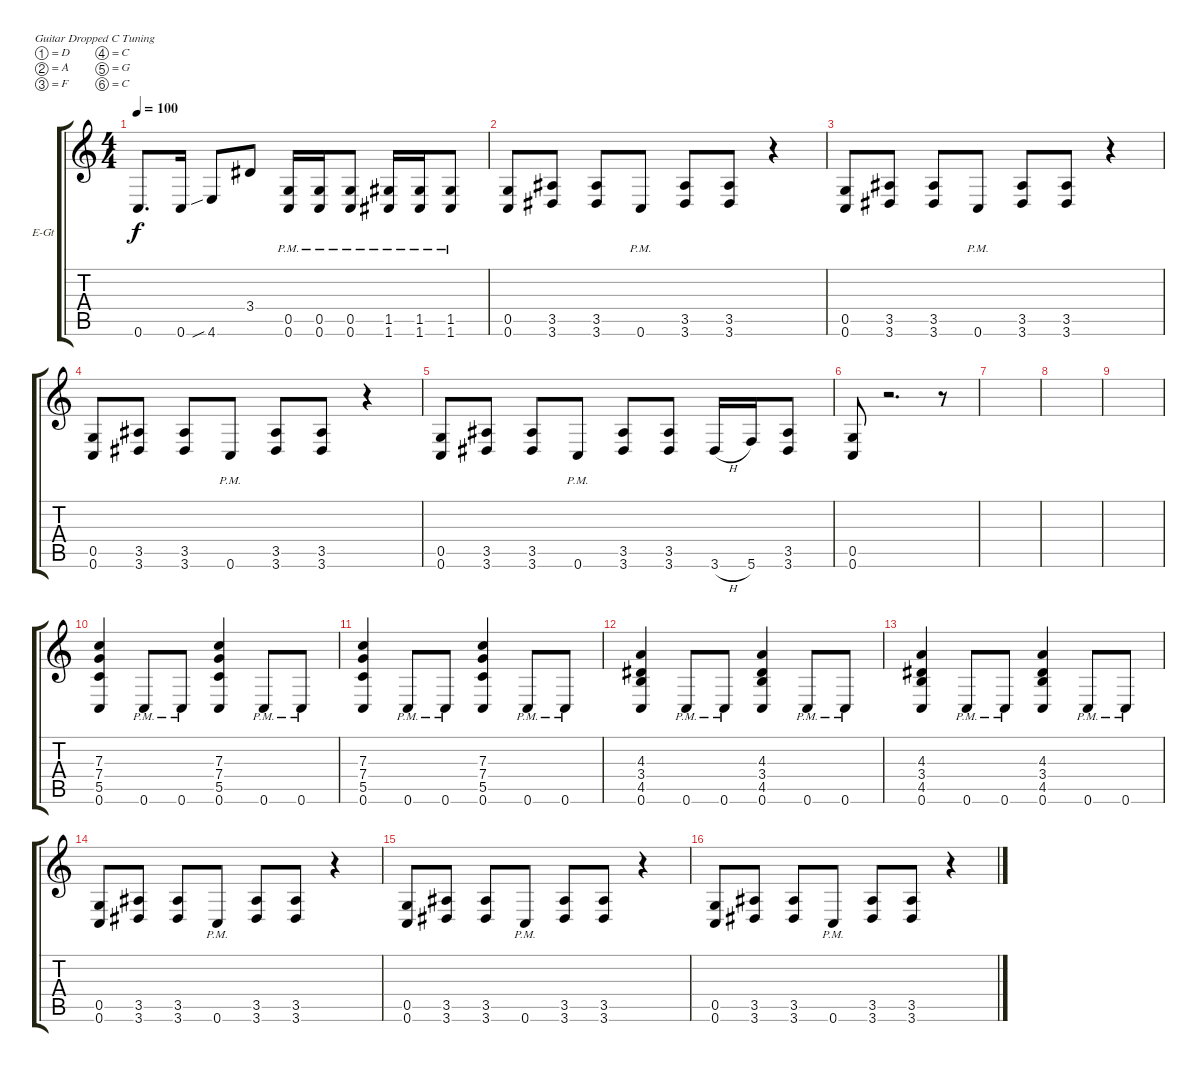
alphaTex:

\bracketExtendMode groupsimilarinstruments
\firstSystemTrackNameOrientation horizontal
\otherSystemsTrackNameOrientation horizontal
\track ("Kirk Hammett (Lead Guitar)" "E-Gt") {instrument distortionguitar}
\staff {score tabs}
\tuning (D4 A3 F3 C3 G2 C2)
\ts (4 4)
\tempo 100
\clef g2
\ks c
0.6.8{d dy f} 0.6.16 4.6{sib}.8 3.4.8 (0.6{pm} 0.5{pm}).16 (0.6{pm} 0.5{pm}).16 (0.6{pm} 0.5{pm}).8 (1.6{pm} 1.5{pm}).16 (1.5{pm} 1.6{pm}).16 (1.6{pm} 1.5{pm}).8 |
(0.6 0.5).8 (3.6 3.5).8 (3.6 3.5).8 0.6{pm}.8 (3.6 3.5).8 (3.6 3.5).8 r.4 |
(0.6 0.5).8 (3.6 3.5).8 (3.6 3.5).8 0.6{pm}.8 (3.6 3.5).8 (3.6 3.5).8 r.4 |
(0.6 0.5).8 (3.6 3.5).8 (3.6 3.5).8 0.6{pm}.8 (3.6 3.5).8 (3.6 3.5).8 r.4 |
(0.6 0.5).8 (3.6 3.5).8 (3.6 3.5).8 0.6{pm}.8 (3.6 3.5).8 (3.6 3.5).8 3.6{h}.16 5.6.16 (3.6 3.5).8 |
(0.6 0.5).8 r.2{d} r.8 |
|
|
|
(0.6 5.5 7.4 7.3).4 0.6{pm}.8 0.6{pm}.8 (0.6 5.5 7.4 7.3).4 0.6{pm}.8 0.6{pm}.8 |
(0.6 5.5 7.4 7.3).4 0.6{pm}.8 0.6{pm}.8 (0.6 5.5 7.4 7.3).4 0.6{pm}.8 0.6{pm}.8 |
(4.5 3.4 4.3 0.6).4 0.6{pm}.8 0.6{pm}.8 (4.5 3.4 4.3 0.6).4 0.6{pm}.8 0.6{pm}.8 |
(4.5 3.4 4.3 0.6).4 0.6{pm}.8 0.6{pm}.8 (4.5 3.4 4.3 0.6).4 0.6{pm}.8 0.6{pm}.8 |
(0.6 0.5).8 (3.6 3.5).8 (3.6 3.5).8 0.6{pm}.8 (3.6 3.5).8 (3.6 3.5).8 r.4 |
(0.6 0.5).8 (3.6 3.5).8 (3.6 3.5).8 0.6{pm}.8 (3.6 3.5).8 (3.6 3.5).8 r.4 |
(0.6 0.5).8 (3.6 3.5).8 (3.6 3.5).8 0.6{pm}.8 (3.6 3.5).8 (3.6 3.5).8 r.4
